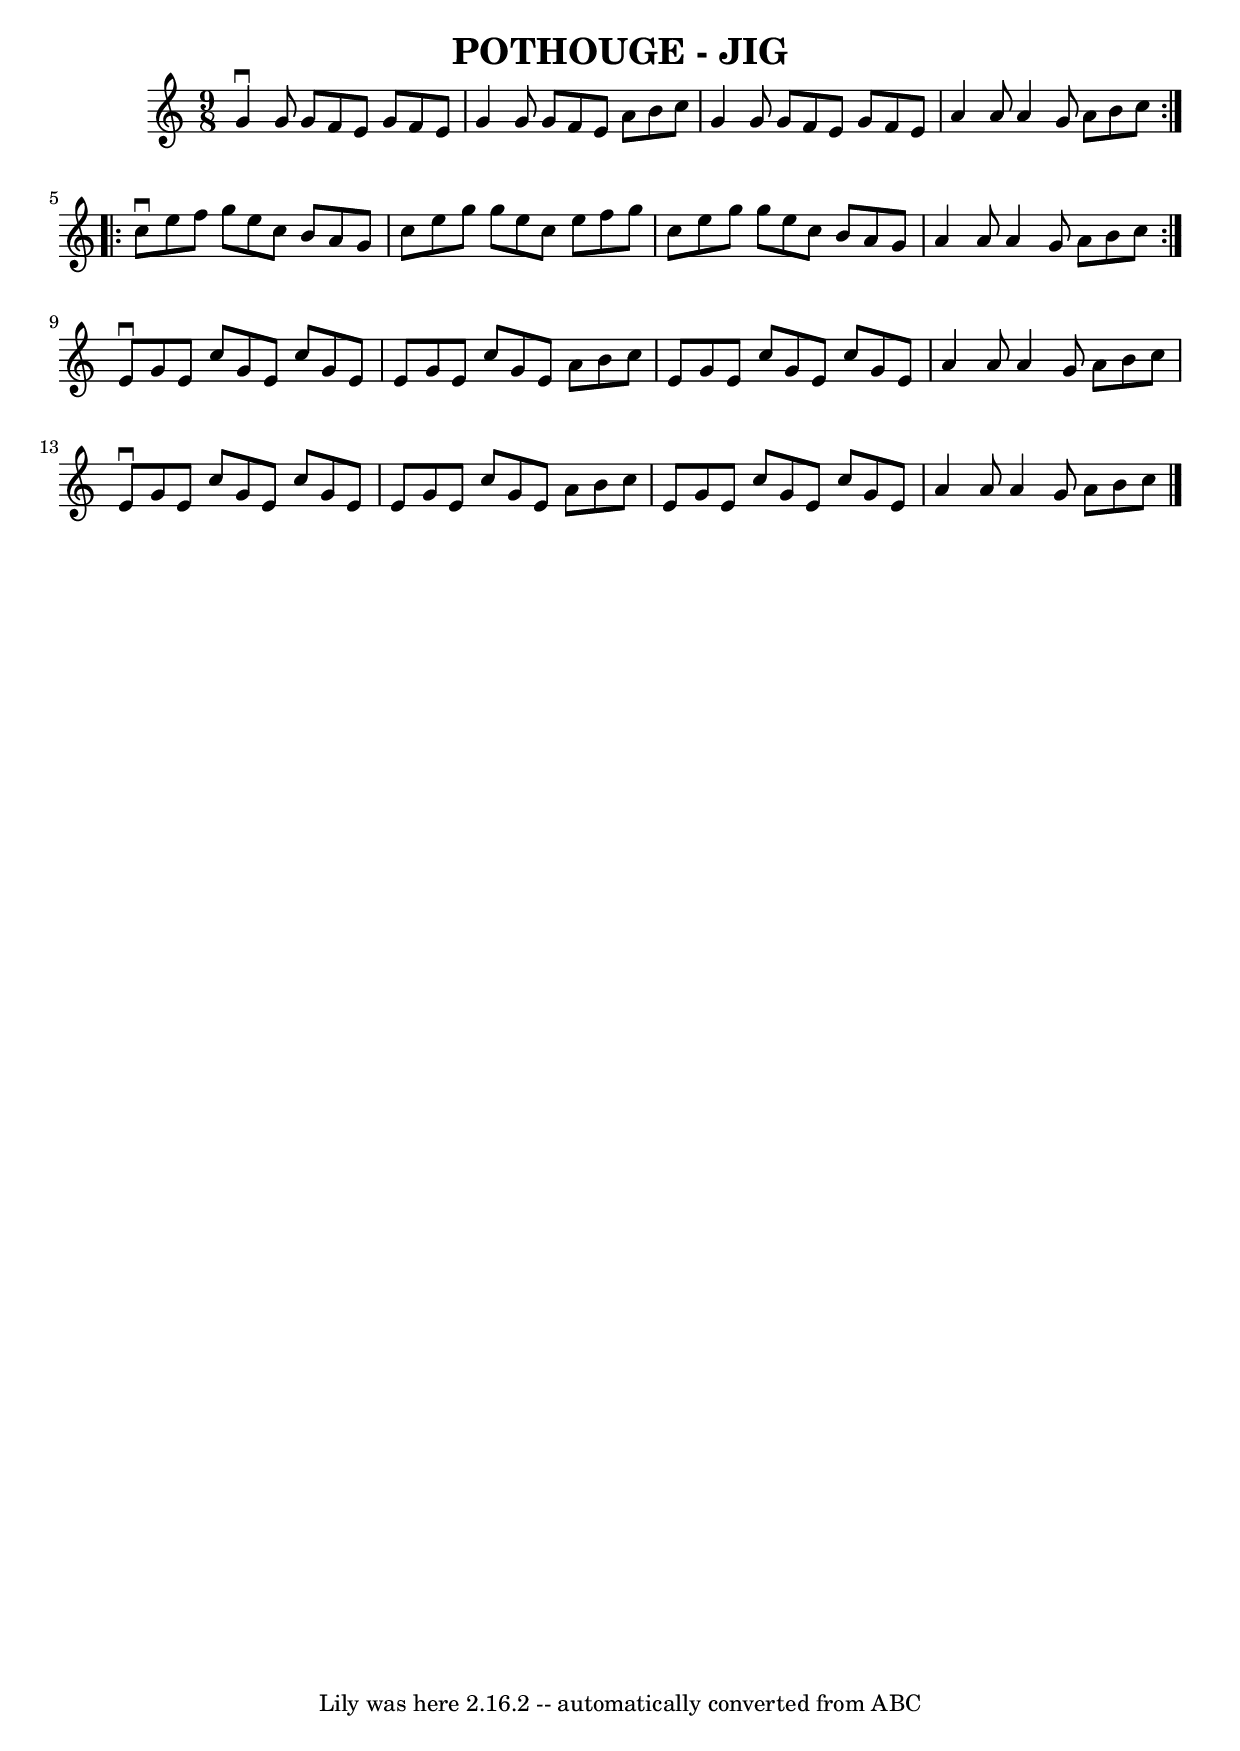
\version "2.16.2"
\include "Mammoth.ily"
\header {
  %% book = "Ryan's Mammoth Collection of Fiddle Tunes"
  crossRefNumber = "1"
  footnotes = ""
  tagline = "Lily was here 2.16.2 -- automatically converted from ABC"
  title = "POTHOUGE - JIG"

}
voicedefault =  {



  \repeat volta 2 {

    \time 9/8 
    \key c \major
    g'4^\downbow g'8 g'8 f'8 e'8 g'8    
    f'8 e'8    |
    g'4 g'8 g'8 f'8 e'8 a'8 b'8 c''8  
    |
    g'4 g'8 g'8 f'8 e'8 g'8 f'8 e'8    |
    
    a'4 a'8 a'4 g'8 a'8 b'8 c''8    
  }     
  \repeat volta 2 {
    
    c''8^\downbow e''8 f''8 g''8 e''8 c''8 b'8 a'8 g'8    
    |
    c''8 e''8 g''8 g''8 e''8 c''8 e''8 f''8 g''8 
    c''8 e''8 g''8 g''8 e''8 c''8 b'8 a'8 g'8    
    |
    a'4 a'8 a'4 g'8 a'8 b'8 c''8    
  } e'8 
  ^\downbow g'8 e'8 c''8 g'8 e'8 c''8 g'8 e'8    |
  
  e'8 g'8 e'8 c''8 g'8 e'8 a'8 b'8 c''8    |
  
  e'8 g'8 e'8 c''8 g'8 e'8 c''8 g'8 e'8    |
  a'4 
  a'8 a'4 g'8 a'8 b'8 c''8        |
  e'8^\downbow   
  g'8 e'8 c''8 g'8 e'8 c''8 g'8 e'8    |
  e'8 g'8 
  e'8 c''8 g'8 e'8 a'8 b'8 c''8    |
  e'8 g'8    
  e'8 c''8 g'8 e'8 c''8 g'8 e'8    |
  a'4 a'8 a'4 
  g'8 a'8 b'8 c''8    \bar "|."   

}

\score{
  <<

    \context Staff="default"
    {
      \voicedefault 
      
    }

  >>
  \layout {
    
  }
  \midi {
  }

}
